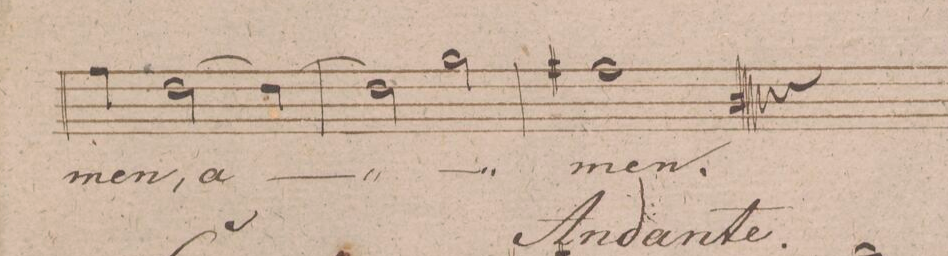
**kern	**text	**dynam
*I"Alto.	*	*
*clefC3	*	*
*k[f#]	*	*
*met(c|)	*	*
*M2/2	*	*
4g\	-men,	.
[2e\	a-	.
4e\_	.	.
=314	=314	=314
2e\]	.	.
2a\	.	.
=315	=315	=315
1g#X\;	-men.	.
==	==	==
*-	*-	*-
